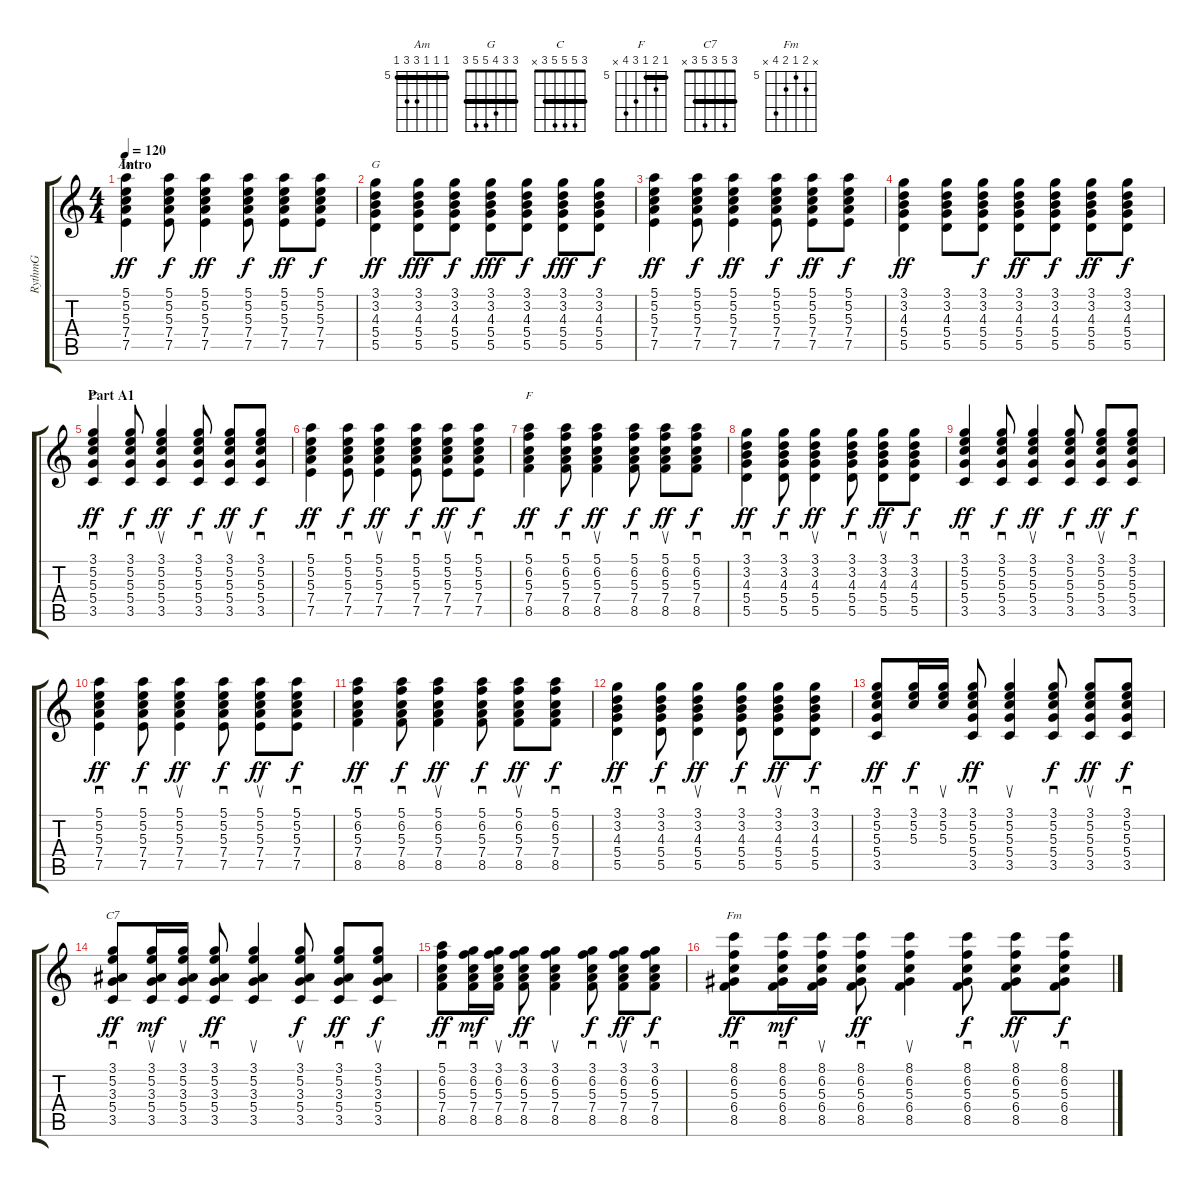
\track ("RythmG" "RythmG") {instrument acousticguitarsteel}
\staff {score tabs}
\tuning (E4 B3 G3 D3 A2 E2) {hide}
\chord ("Am" 5 5 5 7 7 5) {firstfret 5 barre 5}
\chord ("G" 3 3 4 5 5 3) {barre 3}
\chord ("C" 3 5 5 5 3 x) {barre 3}
\chord ("F" 5 6 5 7 8 x) {firstfret 5 barre 5}
\chord ("C7" 3 5 3 5 3 x) {barre 3}
\chord ("Fm" x 6 5 6 8 x) {firstfret 5}
\ts (4 4)
\section ("" "Intro")
\tempo 120
\clef g2
\ks c
(5.1 5.2 5.3 7.4 7.5).4{ch "Am" dy ff instrument acousticguitarsteel} (5.1 5.2 5.3 7.4 7.5).8{dy f} (5.1 5.2 5.3 7.4 7.5).4{dy ff} (5.1 5.2 5.3 7.4 7.5).8{dy f} (5.1 5.2 5.3 7.4 7.5).8{dy ff} (5.1 5.2 5.3 7.4 7.5).8{dy f} |
(3.1 3.2 4.3 5.4 5.5).4{ch "G" dy ff} (3.1 3.2 4.3 5.4 5.5).8{dy fff} (3.1 3.2 4.3 5.4 5.5).8{dy f} (3.1 3.2 4.3 5.4 5.5).8{dy fff} (3.1 3.2 4.3 5.4 5.5).8{dy f} (3.1 3.2 4.3 5.4 5.5).8{dy fff} (3.1 3.2 4.3 5.4 5.5).8{dy f} |
(5.1 5.2 5.3 7.4 7.5).4{dy ff} (5.1 5.2 5.3 7.4 7.5).8{dy f} (5.1 5.2 5.3 7.4 7.5).4{dy ff} (5.1 5.2 5.3 7.4 7.5).8{dy f} (5.1 5.2 5.3 7.4 7.5).8{dy ff} (5.1 5.2 5.3 7.4 7.5).8{dy f} |
(3.1 3.2 4.3 5.4 5.5).4{dy ff} (3.1 3.2 4.3 5.4 5.5).8 (3.1 3.2 4.3 5.4 5.5).8{dy f} (3.1 3.2 4.3 5.4 5.5).8{dy ff} (3.1 3.2 4.3 5.4 5.5).8{dy f} (3.1 3.2 4.3 5.4 5.5).8{dy ff} (3.1 3.2 4.3 5.4 5.5).8{dy f} |
\section ("" "Part A1")
(3.1 5.2 5.3 5.4 3.5).4{sd ch "C" dy ff} (3.1 5.2 5.3 5.4 3.5).8{sd dy f} (3.1 5.2 5.3 5.4 3.5).4{su dy ff} (3.1 5.2 5.3 5.4 3.5).8{sd dy f} (3.1 5.2 5.3 5.4 3.5).8{su dy ff} (3.1 5.2 5.3 5.4 3.5).8{sd dy f} |
(5.1 5.2 5.3 7.4 7.5).4{sd dy ff} (5.1 5.2 5.3 7.4 7.5).8{sd dy f} (5.1 5.2 5.3 7.4 7.5).4{su dy ff} (5.1 5.2 5.3 7.4 7.5).8{sd dy f} (5.1 5.2 5.3 7.4 7.5).8{su dy ff} (5.1 5.2 5.3 7.4 7.5).8{sd dy f} |
(5.1 6.2 5.3 7.4 8.5).4{sd ch "F" dy ff} (5.1 6.2 5.3 7.4 8.5).8{sd dy f} (5.1 6.2 5.3 7.4 8.5).4{su dy ff} (5.1 6.2 5.3 7.4 8.5).8{sd dy f} (5.1 6.2 5.3 7.4 8.5).8{su dy ff} (5.1 6.2 5.3 7.4 8.5).8{sd dy f} |
(3.1 3.2 4.3 5.4 5.5).4{sd dy ff} (3.1 3.2 4.3 5.4 5.5).8{sd dy f} (3.1 3.2 4.3 5.4 5.5).4{su dy ff} (3.1 3.2 4.3 5.4 5.5).8{sd dy f} (3.1 3.2 4.3 5.4 5.5).8{su dy ff} (3.1 3.2 4.3 5.4 5.5).8{sd dy f} |
(3.1 5.2 5.3 5.4 3.5).4{sd dy ff} (3.1 5.2 5.3 5.4 3.5).8{sd dy f} (3.1 5.2 5.3 5.4 3.5).4{su dy ff} (3.1 5.2 5.3 5.4 3.5).8{sd dy f} (3.1 5.2 5.3 5.4 3.5).8{su dy ff} (3.1 5.2 5.3 5.4 3.5).8{sd dy f} |
(5.1 5.2 5.3 7.4 7.5).4{sd dy ff} (5.1 5.2 5.3 7.4 7.5).8{sd dy f} (5.1 5.2 5.3 7.4 7.5).4{su dy ff} (5.1 5.2 5.3 7.4 7.5).8{sd dy f} (5.1 5.2 5.3 7.4 7.5).8{su dy ff} (5.1 5.2 5.3 7.4 7.5).8{sd dy f} |
(5.1 6.2 5.3 7.4 8.5).4{sd dy ff} (5.1 6.2 5.3 7.4 8.5).8{sd dy f} (5.1 6.2 5.3 7.4 8.5).4{su dy ff} (5.1 6.2 5.3 7.4 8.5).8{sd dy f} (5.1 6.2 5.3 7.4 8.5).8{su dy ff} (5.1 6.2 5.3 7.4 8.5).8{sd dy f} |
(3.1 3.2 4.3 5.4 5.5).4{sd dy ff} (3.1 3.2 4.3 5.4 5.5).8{sd dy f} (3.1 3.2 4.3 5.4 5.5).4{su dy ff} (3.1 3.2 4.3 5.4 5.5).8{sd dy f} (3.1 3.2 4.3 5.4 5.5).8{su dy ff} (3.1 3.2 4.3 5.4 5.5).8{sd dy f} |
(3.1 5.2 5.3 5.4 3.5).8{sd dy ff} (3.1 5.2 5.3).16{sd dy f} (3.1 5.2 5.3).16{su} (3.1 5.2 5.3 5.4 3.5).8{sd dy ff} (3.1 5.2 5.3 5.4 3.5).4{su} (3.1 5.2 5.3 5.4 3.5).8{sd dy f} (3.1 5.2 5.3 5.4 3.5).8{su dy ff} (3.1 5.2 5.3 5.4 3.5).8{sd dy f} |
(3.1 5.2 3.3 5.4 3.5).8{sd ch "C7" dy ff} (3.1 5.2 3.3 5.4 3.5).16{su dy mf} (3.1 5.2 3.3 5.4 3.5).16{su} (3.1 5.2 3.3 5.4 3.5).8{sd dy ff} (3.1 5.2 3.3 5.4 3.5).4{su} (3.1 5.2 3.3 5.4 3.5).8{su dy f} (3.1 5.2 3.3 5.4 3.5).8{sd dy ff} (3.1 5.2 3.3 5.4 3.5).8{su dy f} |
(5.1 6.2 5.3 7.4 8.5).8{sd dy ff} (3.1 6.2 5.3 7.4 8.5).16{sd dy mf} (3.1 6.2 5.3 7.4 8.5).16{su} (3.1 6.2 5.3 7.4 8.5).8{sd dy ff} (3.1 6.2 5.3 7.4 8.5).4{su} (3.1 6.2 5.3 7.4 8.5).8{sd dy f} (3.1 6.2 5.3 7.4 8.5).8{su dy ff} (3.1 6.2 5.3 7.4 8.5).8{sd dy f} |
(8.1 6.2 5.3 6.4 8.5).8{sd ch "Fm" dy ff} (8.1 6.2 5.3 6.4 8.5).16{sd dy mf} (8.1 6.2 5.3 6.4 8.5).16{su} (8.1 6.2 5.3 6.4 8.5).8{sd dy ff} (8.1 6.2 5.3 6.4 8.5).4{su} (8.1 6.2 5.3 6.4 8.5).8{sd dy f} (8.1 6.2 5.3 6.4 8.5).8{su dy ff} (8.1 6.2 5.3 6.4 8.5).8{sd dy f}
